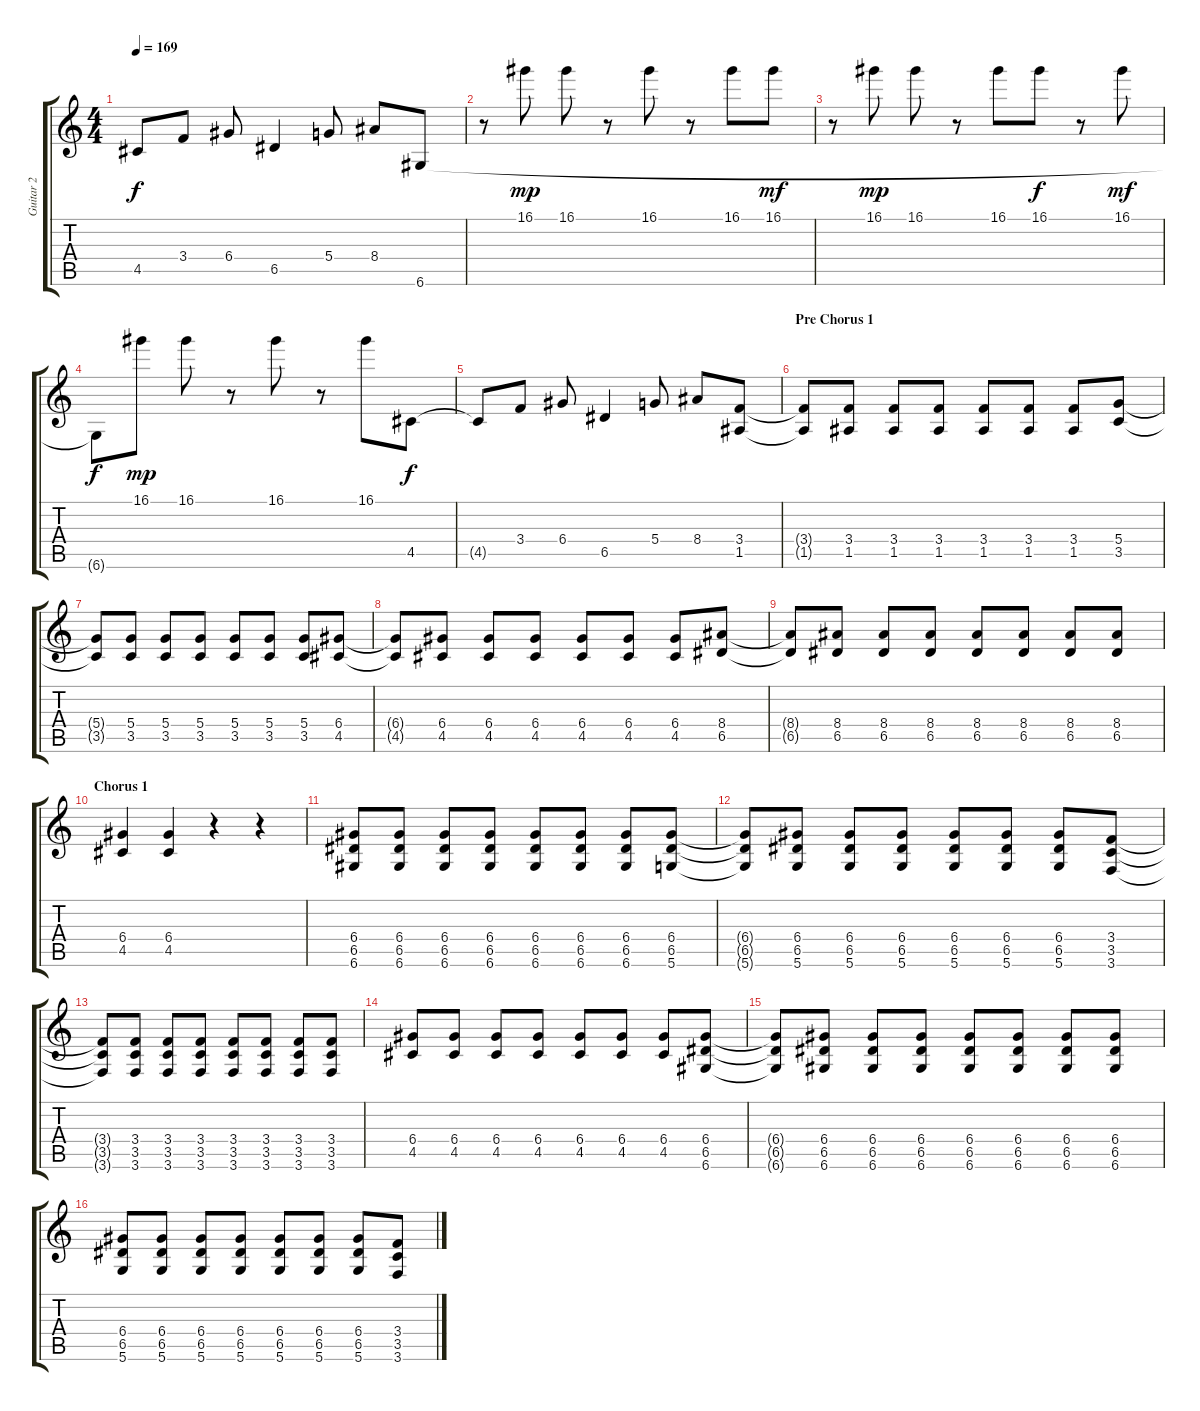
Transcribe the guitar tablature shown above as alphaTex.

\track ("Guitar 2" "Guitar 2") {instrument distortionguitar}
\staff {score tabs}
\tuning (E4 B3 G3 D3 A2 D2) {hide}
\ts (4 4)
\tempo 169
\clef g2
\ks c
4.5{t}.8{dy f} 3.4.8 6.4.8 6.5.4 5.4.8 8.4.8 6.6.8 |
r.8 16.1.8{dy mp} 16.1.8 r.8 16.1.8{balance 0} r.8 16.1.8 16.1.8{dy mf} |
r.8 16.1.8{dy mp balance 16} 16.1.8 r.8 16.1.8{balance 0} 16.1.8{dy f} r.8{balance 16} 16.1.8{dy mf} |
6.6{t}.8{dy f} 16.1.8{dy mp} 16.1.8 r.8 16.1.8{balance 0} r.8 16.1.8 4.5.8{dy f balance 16} |
4.5{t}.8 3.4.8 6.4.8 6.5.4 5.4.8 8.4.8 (3.4 1.5).8 |
\section ("" "Pre Chorus 1")
(3.4{t} 1.5{t}).8 (3.4 1.5).8 (3.4 1.5).8 (3.4 1.5).8 (3.4 1.5).8 (3.4 1.5).8 (3.4 1.5).8 (5.4 3.5).8 |
(5.4{t} 3.5{t}).8 (5.4 3.5).8 (5.4 3.5).8 (5.4 3.5).8 (5.4 3.5).8 (5.4 3.5).8 (5.4 3.5).8 (6.4 4.5).8 |
(6.4{t} 4.5{t}).8 (6.4 4.5).8 (6.4 4.5).8 (6.4 4.5).8 (6.4 4.5).8 (6.4 4.5).8 (6.4 4.5).8 (8.4 6.5).8 |
(8.4{t} 6.5{t}).8 (8.4 6.5).8 (8.4 6.5).8 (8.4 6.5).8 (8.4 6.5).8 (8.4 6.5).8 (8.4 6.5).8 (8.4 6.5).8 |
\section ("" "Chorus 1")
(6.4 4.5).4 (6.4 4.5).4 r.4 r.4 |
(6.4 6.5 6.6).8 (6.4 6.5 6.6).8 (6.4 6.5 6.6).8 (6.4 6.5 6.6).8 (6.4 6.5 6.6).8 (6.4 6.5 6.6).8 (6.4 6.5 6.6).8 (6.4 6.5 5.6).8 |
(6.4{t} 6.5{t} 5.6{t}).8 (6.4 6.5 5.6).8 (6.4 6.5 5.6).8 (6.4 6.5 5.6).8 (6.4 6.5 5.6).8 (6.4 6.5 5.6).8 (6.4 6.5 5.6).8 (3.4 3.5 3.6).8 |
(3.4{t} 3.5{t} 3.6{t}).8 (3.4 3.5 3.6).8 (3.4 3.5 3.6).8 (3.4 3.5 3.6).8 (3.4 3.5 3.6).8 (3.4 3.5 3.6).8 (3.4 3.5 3.6).8 (3.4 3.5 3.6).8 |
(6.4 4.5).8 (6.4 4.5).8 (6.4 4.5).8 (6.4 4.5).8 (6.4 4.5).8 (6.4 4.5).8 (6.4 4.5).8 (6.4 6.5 6.6).8 |
(6.4{t} 6.5{t} 6.6{t}).8 (6.4 6.5 6.6).8 (6.4 6.5 6.6).8 (6.4 6.5 6.6).8 (6.4 6.5 6.6).8 (6.4 6.5 6.6).8 (6.4 6.5 6.6).8 (6.4 6.5 6.6).8 |
(6.4 6.5 5.6).8 (6.4 6.5 5.6).8 (6.4 6.5 5.6).8 (6.4 6.5 5.6).8 (6.4 6.5 5.6).8 (6.4 6.5 5.6).8 (6.4 6.5 5.6).8 (3.4 3.5 3.6).8
